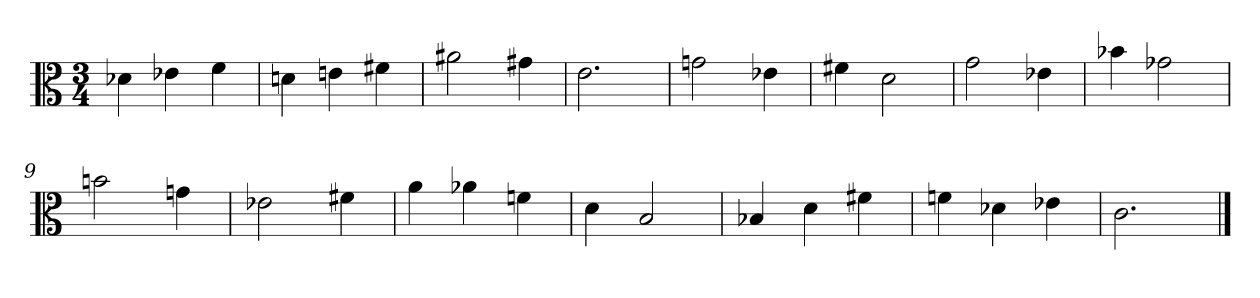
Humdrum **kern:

**kern
*part1
*staff1
*clefC3
*k[]
*M3/4
=1
4d-X\
4e-X\
4f\
=2
4dn\
4en\
4f#X\
=3
2a#X\
4g#X\
=4
2.e\
=5
2gn\
4e-X\
=6
4f#X\
2d\
=7
2g\
4e-X\
=8
4b-X\
2g-X\
=9
2bn\
4gn\
=10
2e-X\
4f#X\
=11
4a\
4a-X\
4fn\
=12
4d\
2B/
=13
4B-X/
4d\
4f#X\
=14
4fn\
4d-X\
4e-X\
=15
2.c\
==
*-
